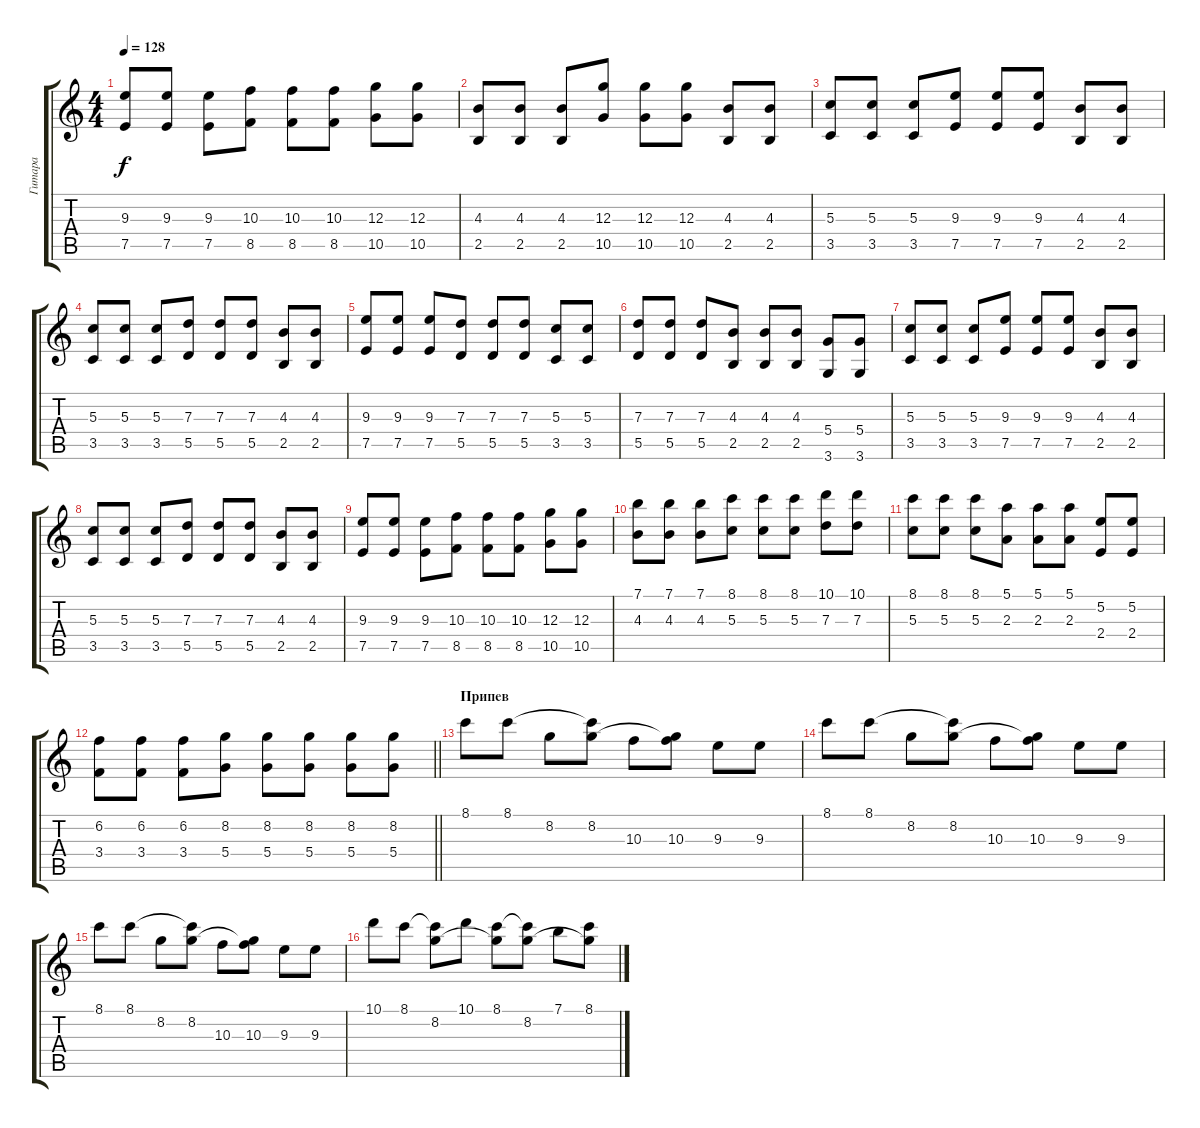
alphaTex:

\track ("Гитара" "Гитара") {instrument electricguitarclean}
\staff {score tabs}
\tuning (E4 B3 G3 D3 A2 E2) {hide}
\ts (4 4)
\tempo 128
\clef g2
\ks c
(9.3 7.5).8{dy f} (9.3 7.5).8 (9.3 7.5).8 (10.3 8.5).8 (10.3 8.5).8 (10.3 8.5).8 (12.3 10.5).8 (12.3 10.5).8 |
(4.3 2.5).8 (4.3 2.5).8 (4.3 2.5).8 (12.3 10.5).8 (12.3 10.5).8 (12.3 10.5).8 (4.3 2.5).8 (4.3 2.5).8 |
(5.3 3.5).8 (5.3 3.5).8 (5.3 3.5).8 (9.3 7.5).8 (9.3 7.5).8 (9.3 7.5).8 (4.3 2.5).8 (4.3 2.5).8 |
(5.3 3.5).8 (5.3 3.5).8 (5.3 3.5).8 (7.3 5.5).8 (7.3 5.5).8 (7.3 5.5).8 (4.3 2.5).8 (4.3 2.5).8 |
(9.3 7.5).8 (9.3 7.5).8 (9.3 7.5).8 (7.3 5.5).8 (7.3 5.5).8 (7.3 5.5).8 (5.3 3.5).8 (5.3 3.5).8 |
(7.3 5.5).8 (7.3 5.5).8 (7.3 5.5).8 (4.3 2.5).8 (4.3 2.5).8 (4.3 2.5).8 (5.4 3.6).8 (5.4 3.6).8 |
(5.3 3.5).8 (5.3 3.5).8 (5.3 3.5).8 (9.3 7.5).8 (9.3 7.5).8 (9.3 7.5).8 (4.3 2.5).8 (4.3 2.5).8 |
(5.3 3.5).8 (5.3 3.5).8 (5.3 3.5).8 (7.3 5.5).8 (7.3 5.5).8 (7.3 5.5).8 (4.3 2.5).8 (4.3 2.5).8 |
(9.3 7.5).8 (9.3 7.5).8 (9.3 7.5).8 (10.3 8.5).8 (10.3 8.5).8 (10.3 8.5).8 (12.3 10.5).8 (12.3 10.5).8 |
(7.1 4.3).8 (7.1 4.3).8 (7.1 4.3).8 (8.1 5.3).8 (8.1 5.3).8 (8.1 5.3).8 (10.1 7.3).8 (10.1 7.3).8 |
(8.1 5.3).8 (8.1 5.3).8 (8.1 5.3).8 (5.1 2.3).8 (5.1 2.3).8 (5.1 2.3).8 (5.2 2.4).8 (5.2 2.4).8 |
\barLineRight lightlight
(6.2 3.4).8 (6.2 3.4).8 (6.2 3.4).8 (8.2 5.4).8 (8.2 5.4).8 (8.2 5.4).8 (8.2 5.4).8 (8.2 5.4).8 |
\section ("" "Припев")
8.1.8 8.1.8 8.2.8 (8.1{t} 8.2).8 10.3.8 (8.2{t} 10.3).8 9.3.8 9.3.8 |
8.1.8 8.1.8 8.2.8 (8.1{t} 8.2).8 10.3.8 (8.2{t} 10.3).8 9.3.8 9.3.8 |
8.1.8 8.1.8 8.2.8 (8.1{t} 8.2).8 10.3.8 (8.2{t} 10.3).8 9.3.8 9.3.8 |
10.1.8 8.1.8 (8.1{t} 8.2).8 10.1.8 (8.1 8.2{t}).8 (8.1{t} 8.2).8 7.1.8 (8.1 8.2{t}).8
